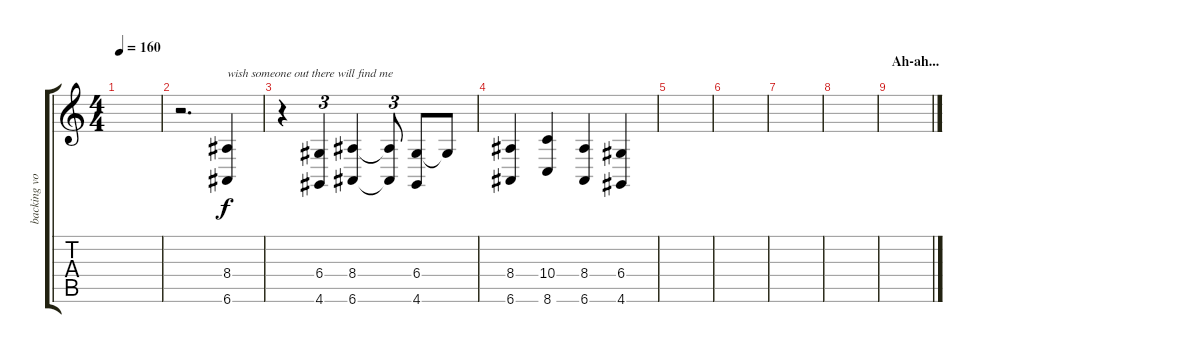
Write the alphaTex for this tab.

\track ("backing vox" "backing vo") {instrument tenorsax}
\staff {score tabs}
\tuning (E4 B3 G3 D3 A2 E2) {hide}
\ts (4 4)
\tempo 160
\clef g2
\ks c
|
r.2{d} (8.4 6.6).4{txt "wish someone out there will find me"} |
r.4 (6.4 4.6).4{tu (3 2)} (8.4 6.6).4 (8.4{t} 6.6{t}).8{tu (3 2)} (6.4 4.6).8 6.4{t}.8 |
(8.4 6.6).4 (10.4 8.6).4 (8.4 6.6).4 (6.4 4.6).4 |
|
|
|
|
\section ("" "Ah-ah...")
